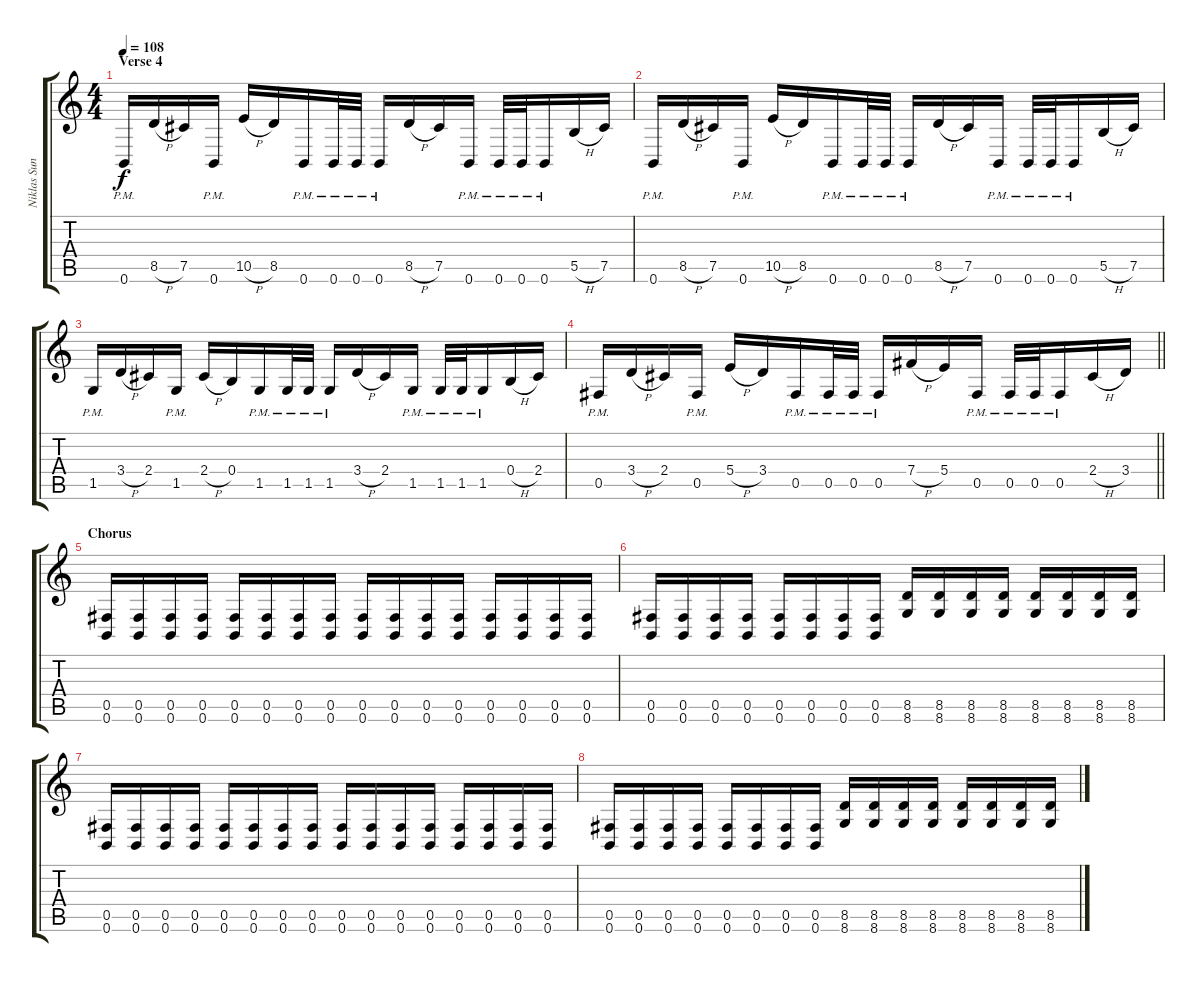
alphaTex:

\track ("Niklas Sundin" "Niklas Sun") {instrument distortionguitar}
\staff {score tabs}
\tuning (Db4 Ab3 E3 B2 Gb2 B1) {hide}
\ts (4 4)
\section ("" "Verse 4")
\tempo 108
\clef g2
\ks c
0.6{pm}.16{dy f} 8.5{h}.16 7.5.16 0.6{pm}.16 10.5{h}.16 8.5.16 0.6{pm}.16 0.6{pm}.32 0.6{pm}.32 0.6{pm}.16 8.5{h}.16 7.5.16 0.6{pm}.16 0.6{pm}.32 0.6{pm}.32 0.6{pm}.16 5.5{h}.16 7.5.16 |
0.6{pm}.16 8.5{h}.16 7.5.16 0.6{pm}.16 10.5{h}.16 8.5.16 0.6{pm}.16 0.6{pm}.32 0.6{pm}.32 0.6{pm}.16 8.5{h}.16 7.5.16 0.6{pm}.16 0.6{pm}.32 0.6{pm}.32 0.6{pm}.16 5.5{h}.16 7.5.16 |
1.5{pm}.16 3.4{h}.16 2.4.16 1.5{pm}.16 2.4{h}.16 0.4.16 1.5{pm}.16 1.5{pm}.32 1.5{pm}.32 1.5{pm}.16 3.4{h}.16 2.4.16 1.5{pm}.16 1.5{pm}.32 1.5{pm}.32 1.5{pm}.16 0.4{h}.16 2.4.16 |
\barLineRight lightlight
0.5{pm}.16 3.4{h}.16 2.4.16 0.5{pm}.16 5.4{h}.16 3.4.16 0.5{pm}.16 0.5{pm}.32 0.5{pm}.32 0.5{pm}.16 7.4{h}.16 5.4.16 0.5{pm}.16 0.5{pm}.32 0.5{pm}.32 0.5{pm}.16 2.4{h}.16 3.4.16 |
\section ("" "Chorus")
(0.5 0.6).16 (0.5 0.6).16 (0.5 0.6).16 (0.5 0.6).16 (0.5 0.6).16 (0.5 0.6).16 (0.5 0.6).16 (0.5 0.6).16 (0.5 0.6).16 (0.5 0.6).16 (0.5 0.6).16 (0.5 0.6).16 (0.5 0.6).16 (0.5 0.6).16 (0.5 0.6).16 (0.5 0.6).16 |
(0.5 0.6).16 (0.5 0.6).16 (0.5 0.6).16 (0.5 0.6).16 (0.5 0.6).16 (0.5 0.6).16 (0.5 0.6).16 (0.5 0.6).16 (8.5 8.6).16 (8.5 8.6).16 (8.5 8.6).16 (8.5 8.6).16 (8.5 8.6).16 (8.5 8.6).16 (8.5 8.6).16 (8.5 8.6).16 |
(0.5 0.6).16 (0.5 0.6).16 (0.5 0.6).16 (0.5 0.6).16 (0.5 0.6).16 (0.5 0.6).16 (0.5 0.6).16 (0.5 0.6).16 (0.5 0.6).16 (0.5 0.6).16 (0.5 0.6).16 (0.5 0.6).16 (0.5 0.6).16 (0.5 0.6).16 (0.5 0.6).16 (0.5 0.6).16 |
(0.5 0.6).16 (0.5 0.6).16 (0.5 0.6).16 (0.5 0.6).16 (0.5 0.6).16 (0.5 0.6).16 (0.5 0.6).16 (0.5 0.6).16 (8.5 8.6).16 (8.5 8.6).16 (8.5 8.6).16 (8.5 8.6).16 (8.5 8.6).16 (8.5 8.6).16 (8.5 8.6).16 (8.5 8.6).16
